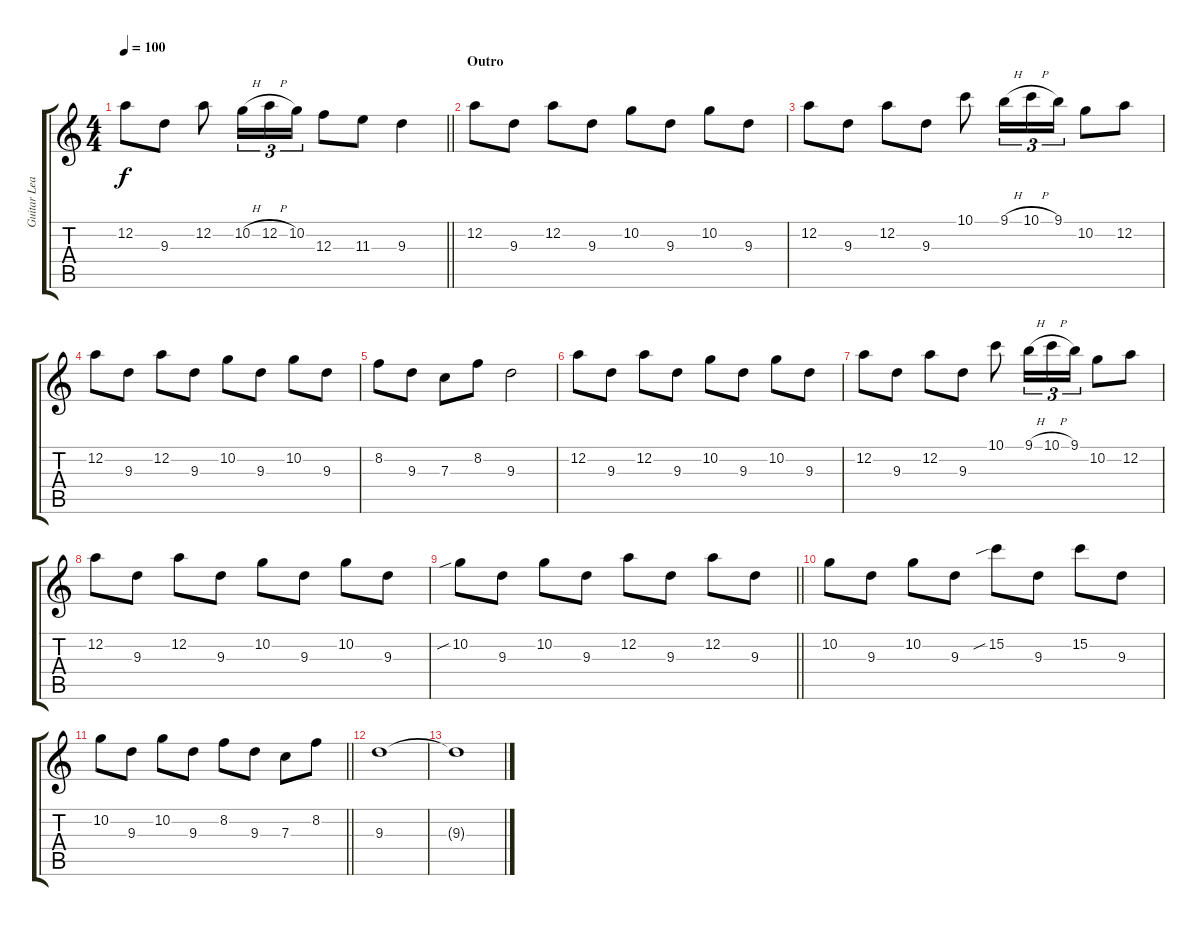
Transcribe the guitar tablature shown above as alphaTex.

\track ("Guitar Lead" "Guitar Lea") {instrument distortionguitar}
\staff {score tabs}
\tuning (D4 A3 F3 C3 G2 D2) {hide}
\ts (4 4)
\tempo 100
\clef g2
\barLineRight lightlight
\ks c
12.2.8{dy f} 9.3.8 12.2.8 10.2{h}.16{tu (3 2)} 12.2{h}.16{tu (3 2)} 10.2.16{tu (3 2)} 12.3.8 11.3.8 9.3.4 |
\section ("" "Outro")
12.2.8 9.3.8 12.2.8 9.3.8 10.2.8 9.3.8 10.2.8 9.3.8 |
12.2.8 9.3.8 12.2.8 9.3.8 10.1.8 9.1{h}.16{tu (3 2)} 10.1{h}.16{tu (3 2)} 9.1.16{tu (3 2)} 10.2.8 12.2.8 |
12.2.8 9.3.8 12.2.8 9.3.8 10.2.8 9.3.8 10.2.8 9.3.8 |
8.2.8 9.3.8 7.3.8 8.2.8 9.3.2 |
12.2.8 9.3.8 12.2.8 9.3.8 10.2.8 9.3.8 10.2.8 9.3.8 |
12.2.8 9.3.8 12.2.8 9.3.8 10.1.8 9.1{h}.16{tu (3 2)} 10.1{h}.16{tu (3 2)} 9.1.16{tu (3 2)} 10.2.8 12.2.8 |
12.2.8 9.3.8 12.2.8 9.3.8 10.2.8 9.3.8 10.2.8 9.3.8 |
\barLineRight lightlight
10.2{sib}.8 9.3.8 10.2.8 9.3.8 12.2.8 9.3.8 12.2.8 9.3.8 |
10.2.8 9.3.8 10.2.8 9.3.8 15.2{sib}.8 9.3.8 15.2.8 9.3.8 |
\barLineRight lightlight
10.2.8 9.3.8 10.2.8 9.3.8 8.2.8 9.3.8 7.3.8 8.2.8 |
9.3.1 |
9.3{t}.1
